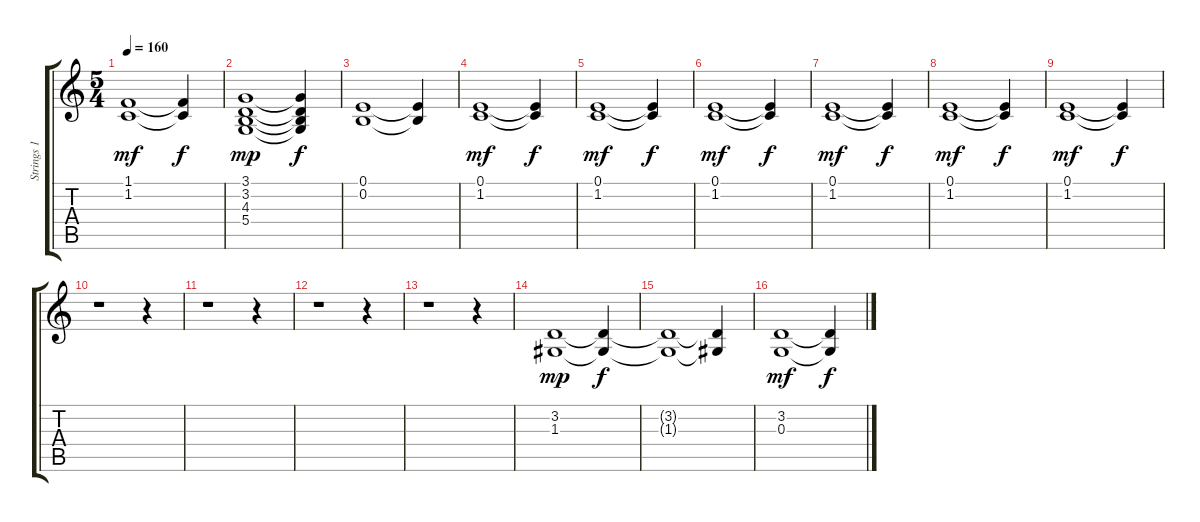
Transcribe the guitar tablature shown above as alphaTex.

\track ("Strings 1" "Strings 1") {instrument stringensemble1}
\staff {score tabs}
\tuning (E4 B3 G3 D3 A2 E2) {hide}
\ts (5 4)
\tempo 160
\clef g2
\ks c
(1.1 1.2).1{dy mf} (1.1{t} 1.2{t}).4{dy f} |
(3.1 3.2 4.3 5.4).1{dy mp} (3.1{t} 3.2{t} 4.3{t} 5.4{t}).4{dy f} |
(0.1 0.2).1 (0.1{t} 0.2{t}).4 |
(0.1 1.2).1{dy mf} (0.1{t} 1.2{t}).4{dy f} |
(0.1 1.2).1{dy mf} (0.1{t} 1.2{t}).4{dy f} |
(0.1 1.2).1{dy mf} (0.1{t} 1.2{t}).4{dy f} |
(0.1 1.2).1{dy mf} (0.1{t} 1.2{t}).4{dy f} |
(0.1 1.2).1{dy mf} (0.1{t} 1.2{t}).4{dy f} |
(0.1 1.2).1{dy mf} (0.1{t} 1.2{t}).4{dy f} |
r.1 r.4 |
r.1 r.4 |
r.1 r.4 |
r.1 r.4 |
(3.2 1.3).1{dy mp} (3.2{t} 1.3{t}).4{dy f} |
(3.2{t} 1.3{t}).1 (3.2{t} 1.3{t}).4 |
(3.2 0.3).1{dy mf} (3.2{t} 0.3{t}).4{dy f}
